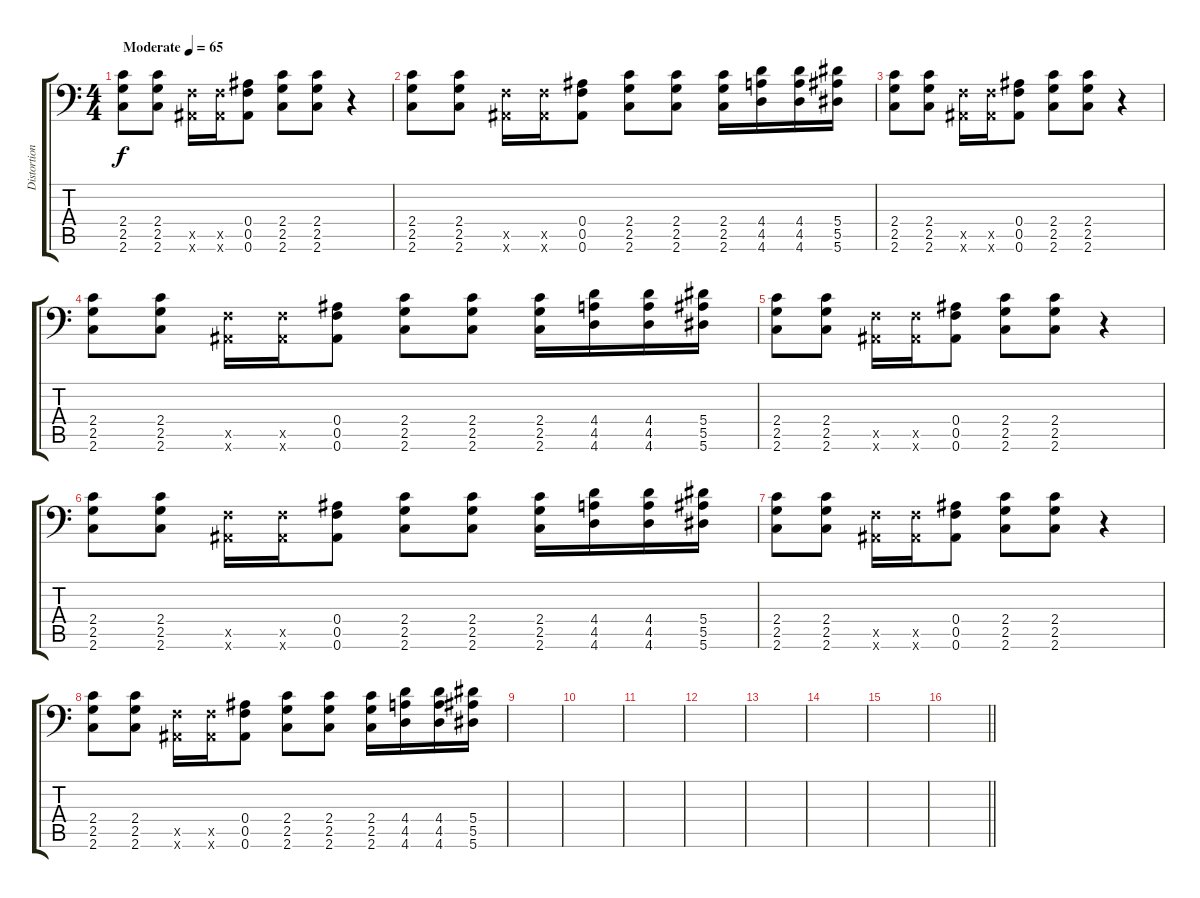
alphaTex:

\track ("Distortion 2" "Distortion") {instrument distortionguitar}
\staff {score tabs}
\tuning (C4 G3 Eb3 Bb2 F2 Bb1) {hide}
\ts (4 4)
\tempo (65 "Moderate")
\clef f4
\ks c
(2.4 2.5 2.6).8{dy f instrument distortionguitar} (2.4 2.5 2.6).8 (0.5{x} 0.6{x}).16 (0.5{x} 0.6{x}).16 (0.4 0.5 0.6).8 (2.4 2.5 2.6).8 (2.4 2.5 2.6).8 r.4 |
(2.4 2.5 2.6).8 (2.4 2.5 2.6).8 (0.5{x} 0.6{x}).16 (0.5{x} 0.6{x}).16 (0.4 0.5 0.6).8 (2.4 2.5 2.6).8 (2.4 2.5 2.6).8 (2.4 2.5 2.6).16 (4.4 4.5 4.6).16 (4.4 4.5 4.6).16 (5.4 5.5 5.6).16 |
(2.4 2.5 2.6).8 (2.4 2.5 2.6).8 (0.5{x} 0.6{x}).16 (0.5{x} 0.6{x}).16 (0.4 0.5 0.6).8 (2.4 2.5 2.6).8 (2.4 2.5 2.6).8 r.4 |
(2.4 2.5 2.6).8 (2.4 2.5 2.6).8 (0.5{x} 0.6{x}).16 (0.5{x} 0.6{x}).16 (0.4 0.5 0.6).8 (2.4 2.5 2.6).8 (2.4 2.5 2.6).8 (2.4 2.5 2.6).16 (4.4 4.5 4.6).16 (4.4 4.5 4.6).16 (5.4 5.5 5.6).16 |
(2.4 2.5 2.6).8 (2.4 2.5 2.6).8 (0.5{x} 0.6{x}).16 (0.5{x} 0.6{x}).16 (0.4 0.5 0.6).8 (2.4 2.5 2.6).8 (2.4 2.5 2.6).8 r.4 |
(2.4 2.5 2.6).8 (2.4 2.5 2.6).8 (0.5{x} 0.6{x}).16 (0.5{x} 0.6{x}).16 (0.4 0.5 0.6).8 (2.4 2.5 2.6).8 (2.4 2.5 2.6).8 (2.4 2.5 2.6).16 (4.4 4.5 4.6).16 (4.4 4.5 4.6).16 (5.4 5.5 5.6).16 |
(2.4 2.5 2.6).8 (2.4 2.5 2.6).8 (0.5{x} 0.6{x}).16 (0.5{x} 0.6{x}).16 (0.4 0.5 0.6).8 (2.4 2.5 2.6).8 (2.4 2.5 2.6).8 r.4 |
(2.4 2.5 2.6).8 (2.4 2.5 2.6).8 (0.5{x} 0.6{x}).16 (0.5{x} 0.6{x}).16 (0.4 0.5 0.6).8 (2.4 2.5 2.6).8 (2.4 2.5 2.6).8 (2.4 2.5 2.6).16 (4.4 4.5 4.6).16 (4.4 4.5 4.6).16 (5.4 5.5 5.6).16 |
|
|
|
|
|
|
|
\barLineRight lightlight
